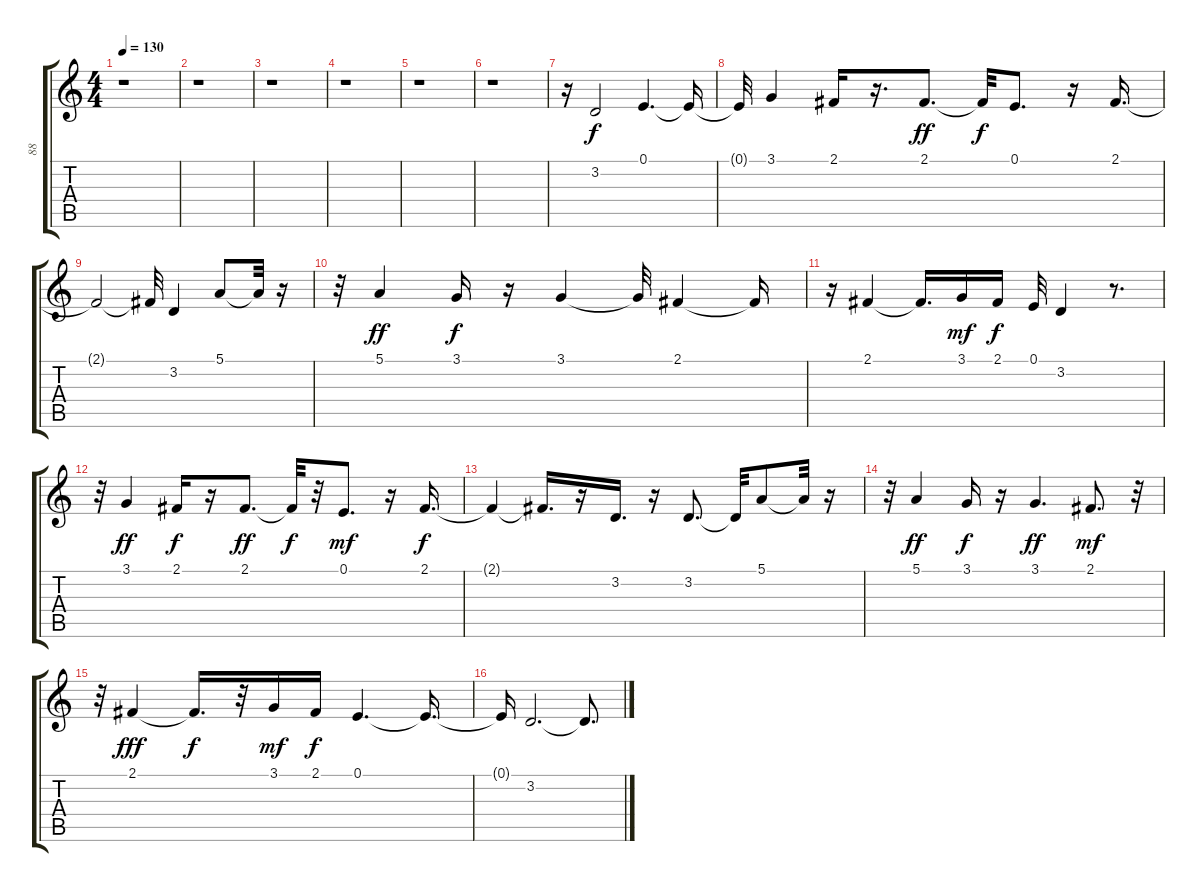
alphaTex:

\track ("88" "88") {instrument lead8bassandlead}
\staff {score tabs}
\tuning (E4 B3 G3 D3 A2 E2) {hide}
\ts (4 4)
\tempo 130
\clef g2
\ks c
r.1{dy f} |
r.1 |
r.1 |
r.1 |
r.1 |
r.1 |
r.16 3.2.2 0.1.4{d} 0.1{t}.16 |
0.1{t}.32 3.1.4 2.1.16 r.16{d} 2.1.8{d dy ff} 2.1{t}.32{dy f} 0.1.8{d} r.16 2.1.16{d} |
2.1{t}.2 2.1{t}.32 3.2.4 5.1.8 5.1{t}.32 r.16 |
r.32 5.1.4{dy ff} 3.1.16{dy f} r.16 3.1.4 3.1{t}.32 2.1.4 2.1{t}.16 |
r.16 2.1.4 2.1{t}.16{d} 3.1.16{dy mf} 2.1.16{dy f} 0.1.32 3.2.4 r.8{d} |
r.32 3.1.4{dy ff} 2.1.16{dy f} r.16 2.1.8{d dy ff} 2.1{t}.32{dy f} r.32 0.1.8{d dy mf} r.16 2.1.16{d dy f} |
2.1{t}.4 2.1{t}.16{d} r.16 3.2.16{d} r.16 3.2.8{d} 3.2{t}.32 5.1.8 5.1{t}.32 r.16 |
r.32 5.1.4{dy ff} 3.1.16{dy f} r.16 3.1.4{d dy ff} 2.1.8{d dy mf} r.32 |
r.32 2.1.4{dy fff} 2.1{t}.16{d dy f} r.32 3.1.16{dy mf} 2.1.16{dy f} 0.1.4{d} 0.1{t}.16{d} |
0.1{t}.16 3.2.2{d} 3.2{t}.8{d}
